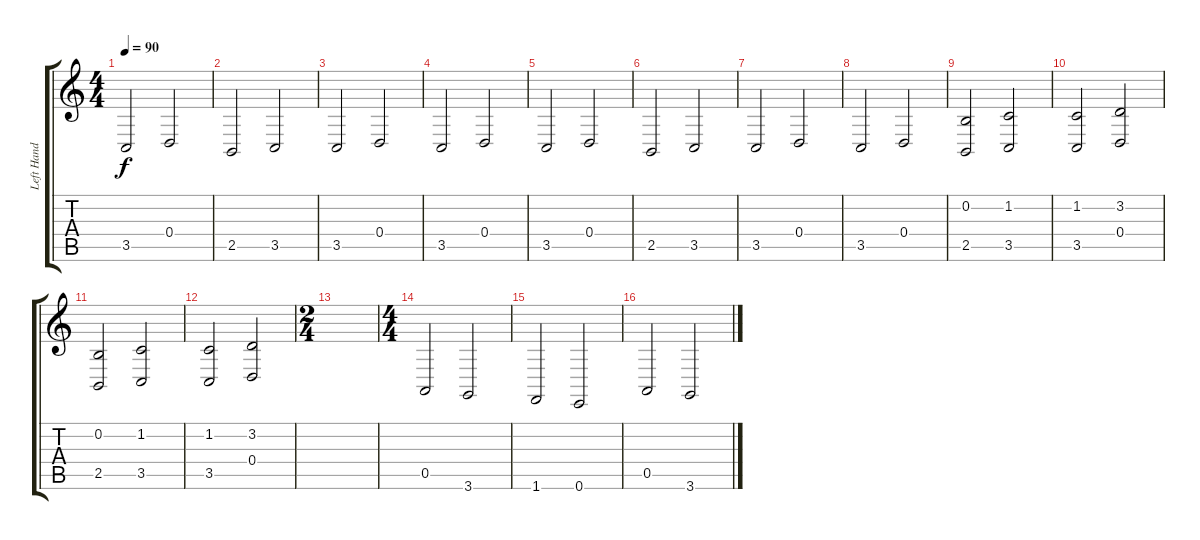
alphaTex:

\track ("Left Hand" "Left Hand") {instrument acousticgrandpiano}
\staff {score tabs}
\tuning (E4 B3 G3 D3 A2 E2) {hide}
\ts (4 4)
\tempo 90
\clef g2
\ks c
3.5.2{dy f instrument acousticgrandpiano} 0.4.2 |
2.5.2 3.5.2 |
3.5.2 0.4.2 |
3.5.2 0.4.2 |
3.5.2 0.4.2 |
2.5.2 3.5.2 |
3.5.2 0.4.2 |
3.5.2 0.4.2 |
(0.2 2.5).2 (1.2 3.5).2 |
(1.2 3.5).2 (3.2 0.4).2 |
(0.2 2.5).2 (1.2 3.5).2 |
(1.2 3.5).2 (3.2 0.4).2 |
\ts (2 4)
|
\ts (4 4)
0.5.2 3.6.2 |
1.6.2 0.6.2 |
0.5.2 3.6.2
